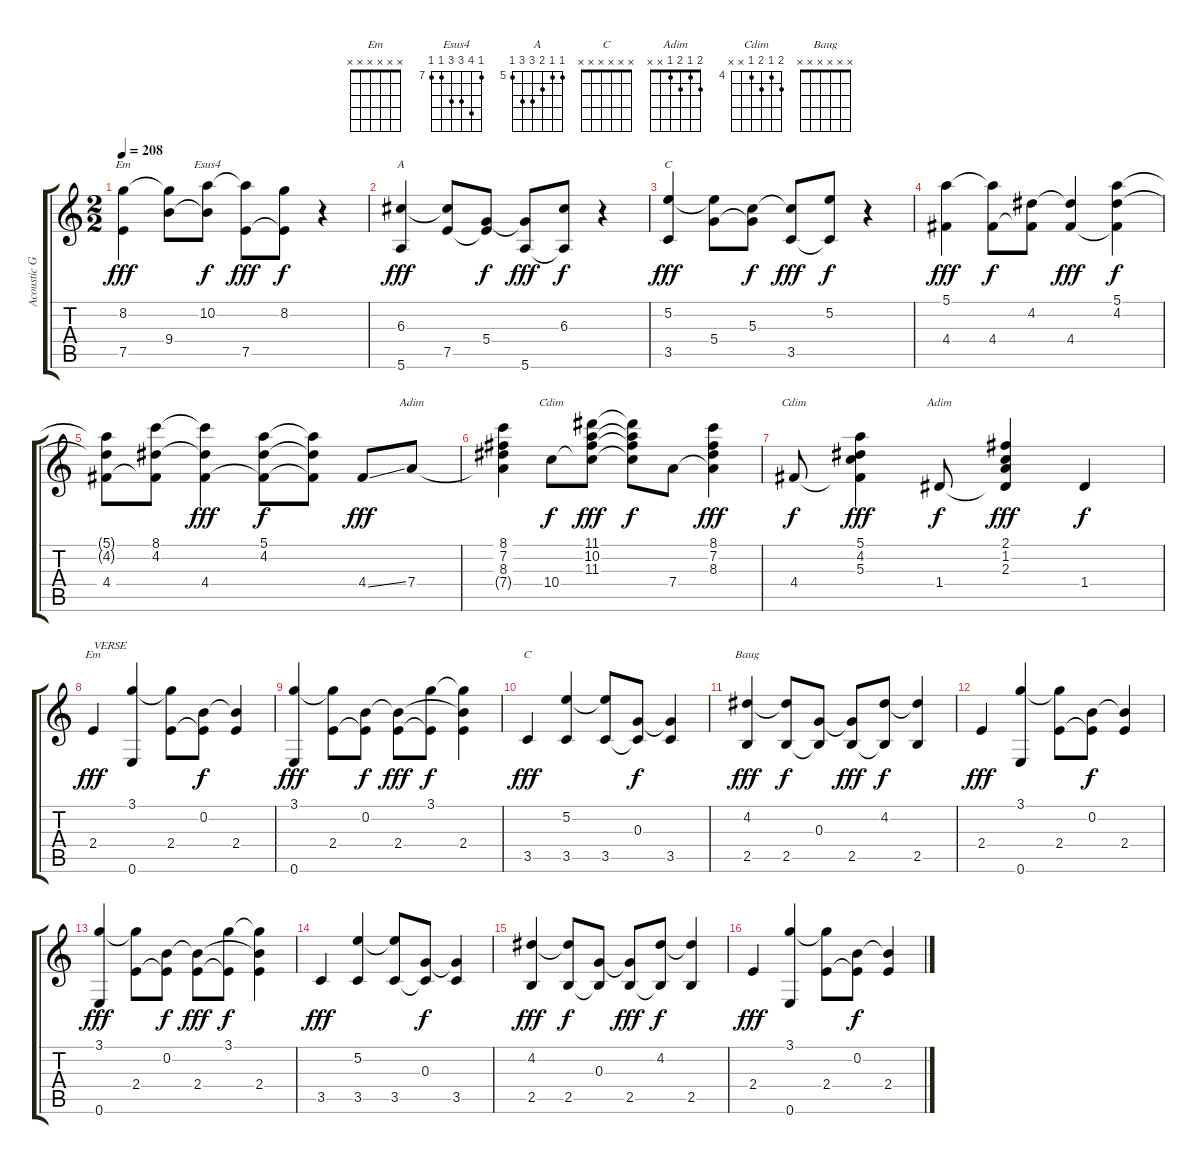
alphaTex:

\track ("Acoustic Guitar" "Acoustic G") {instrument acousticguitarnylon}
\staff {score tabs}
\tuning (E4 B3 G3 D3 A2 E2) {hide}
\chord ("Em" 7 8 9 9 7 7) {firstfret 7}
\chord ("Esus4" 7 10 9 9 7 7) {firstfret 7}
\chord ("A" 5 5 6 7 7 5) {firstfret 5}
\chord ("C" 3 5 5 5 3 3) {firstfret 3}
\chord ("Adim" 8 7 8 7 x x) {firstfret 7}
\chord ("Cdim" 11 10 11 10 x x) {firstfret 10}
\chord ("Cdim" 5 4 5 4 x x) {firstfret 4}
\chord ("Adim" 2 1 2 1 x x)
\chord ("Em" x x x x x x) {firstfret 0}
\chord ("C" x x x x x x) {firstfret 0}
\chord ("Baug" x x x x x x) {firstfret 0}
\ts (2 2)
\tempo 208
\clef g2
\ks c
(8.2 7.5).4{ch "Em" dy fff} (8.2{t} 9.4).8 (10.2 9.4{t}).8{ch "Esus4" dy f} (10.2{t} 7.5).8{dy fff} (8.2 7.5{t}).8{dy f} r.4 |
(6.3 5.6).4{ch "A" dy fff} (6.3{t} 7.5).8 (5.4 7.5{t}).8{dy f} (5.4{t} 5.6).8{dy fff} (6.3 5.6{t}).8{dy f} r.4 |
(5.2 3.5).4{ch "C" dy fff} (5.2{t} 5.4).8 (5.3 5.4{t}).8{dy f} (5.3{t} 3.5).8{dy fff} (5.2 3.5{t}).8{dy f} r.4 |
(5.1 4.4).4{dy fff} (5.1{t} 4.4).8{dy f} (4.2 4.4{t}).8 (4.2{t} 4.4).4{dy fff} (5.1 4.2 4.4{t}).4{dy f} |
(5.1{t} 4.2{t} 4.4).8 (8.1 4.2 4.4{t}).8 (8.1{t} 4.2{t} 4.4).4{dy fff} (5.1 4.2 4.4{t}).8{dy f} (5.1{t} 4.2{t} 4.4{t}).8 4.4{ss}.8{dy fff} 7.4.8{ch "Adim"} |
(8.1 7.2 8.3 7.4{t}).4 10.4.8{ch "Cdim" dy f} (11.1 10.2 11.3 10.4{t}).8{dy fff} (11.1{t} 10.2{t} 11.3{t} 10.4{t}).8{dy f} 7.4.8 (8.1 7.2 8.3 7.4{t}).4{dy fff} |
4.4.8{ch "Cdim" dy f} (5.1 4.2 5.3 4.4{t}).4{dy fff} 1.4.8{ch "Adim" dy f} (2.1 1.2 2.3 1.4{t}).4{dy fff} 1.4.4{dy f} |
2.4.4{ch "Em" txt "VERSE" dy fff} (3.1 0.6).4 (3.1{t} 2.4).8 (0.2 2.4{t}).8{dy f} (0.2{t} 2.4).4 |
(3.1 0.6).4{dy fff} (3.1{t} 2.4).8 (0.2 2.4{t}).8{dy f} (0.2{t} 2.4).8{dy fff} (3.1 2.4{t}).8{dy f} (3.1{t} 0.2{t} 2.4).4 |
3.5.4{ch "C" dy fff} (5.2 3.5).4 (5.2{t} 3.5).8 (0.3 3.5{t}).8{dy f} (0.3{t} 3.5).4 |
(4.2 2.5).4{ch "Baug" dy fff} (4.2{t} 2.5).8{dy f} (0.3 2.5{t}).8 (0.3{t} 2.5).8{dy fff} (4.2 2.5{t}).8{dy f} (4.2{t} 2.5).4 |
2.4.4{dy fff} (3.1 0.6).4 (3.1{t} 2.4).8 (0.2 2.4{t}).8{dy f} (0.2{t} 2.4).4 |
(3.1 0.6).4{dy fff} (3.1{t} 2.4).8 (0.2 2.4{t}).8{dy f} (0.2{t} 2.4).8{dy fff} (3.1 2.4{t}).8{dy f} (3.1{t} 0.2{t} 2.4).4 |
3.5.4{dy fff} (5.2 3.5).4 (5.2{t} 3.5).8 (0.3 3.5{t}).8{dy f} (0.3{t} 3.5).4 |
(4.2 2.5).4{dy fff} (4.2{t} 2.5).8{dy f} (0.3 2.5{t}).8 (0.3{t} 2.5).8{dy fff} (4.2 2.5{t}).8{dy f} (4.2{t} 2.5).4 |
2.4.4{dy fff} (3.1 0.6).4 (3.1{t} 2.4).8 (0.2 2.4{t}).8{dy f} (0.2{t} 2.4).4
